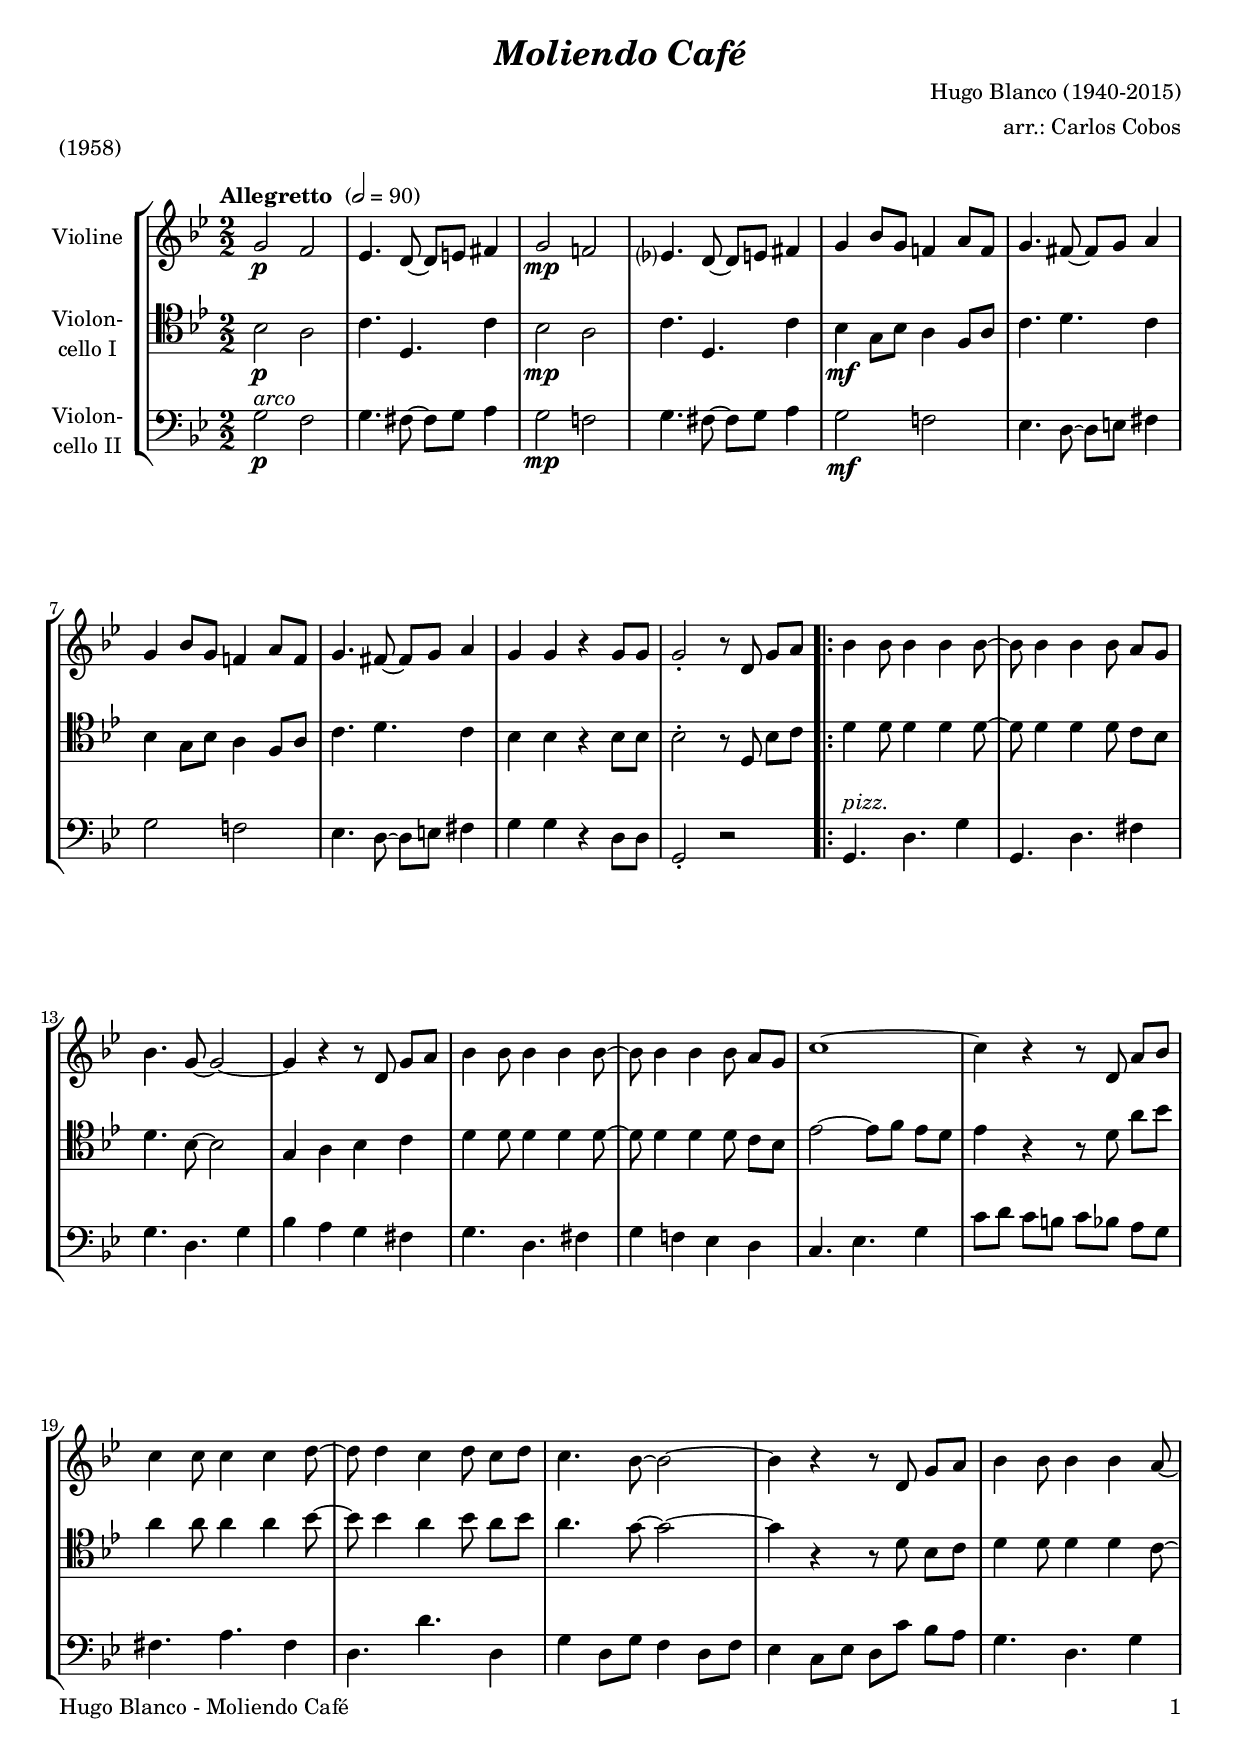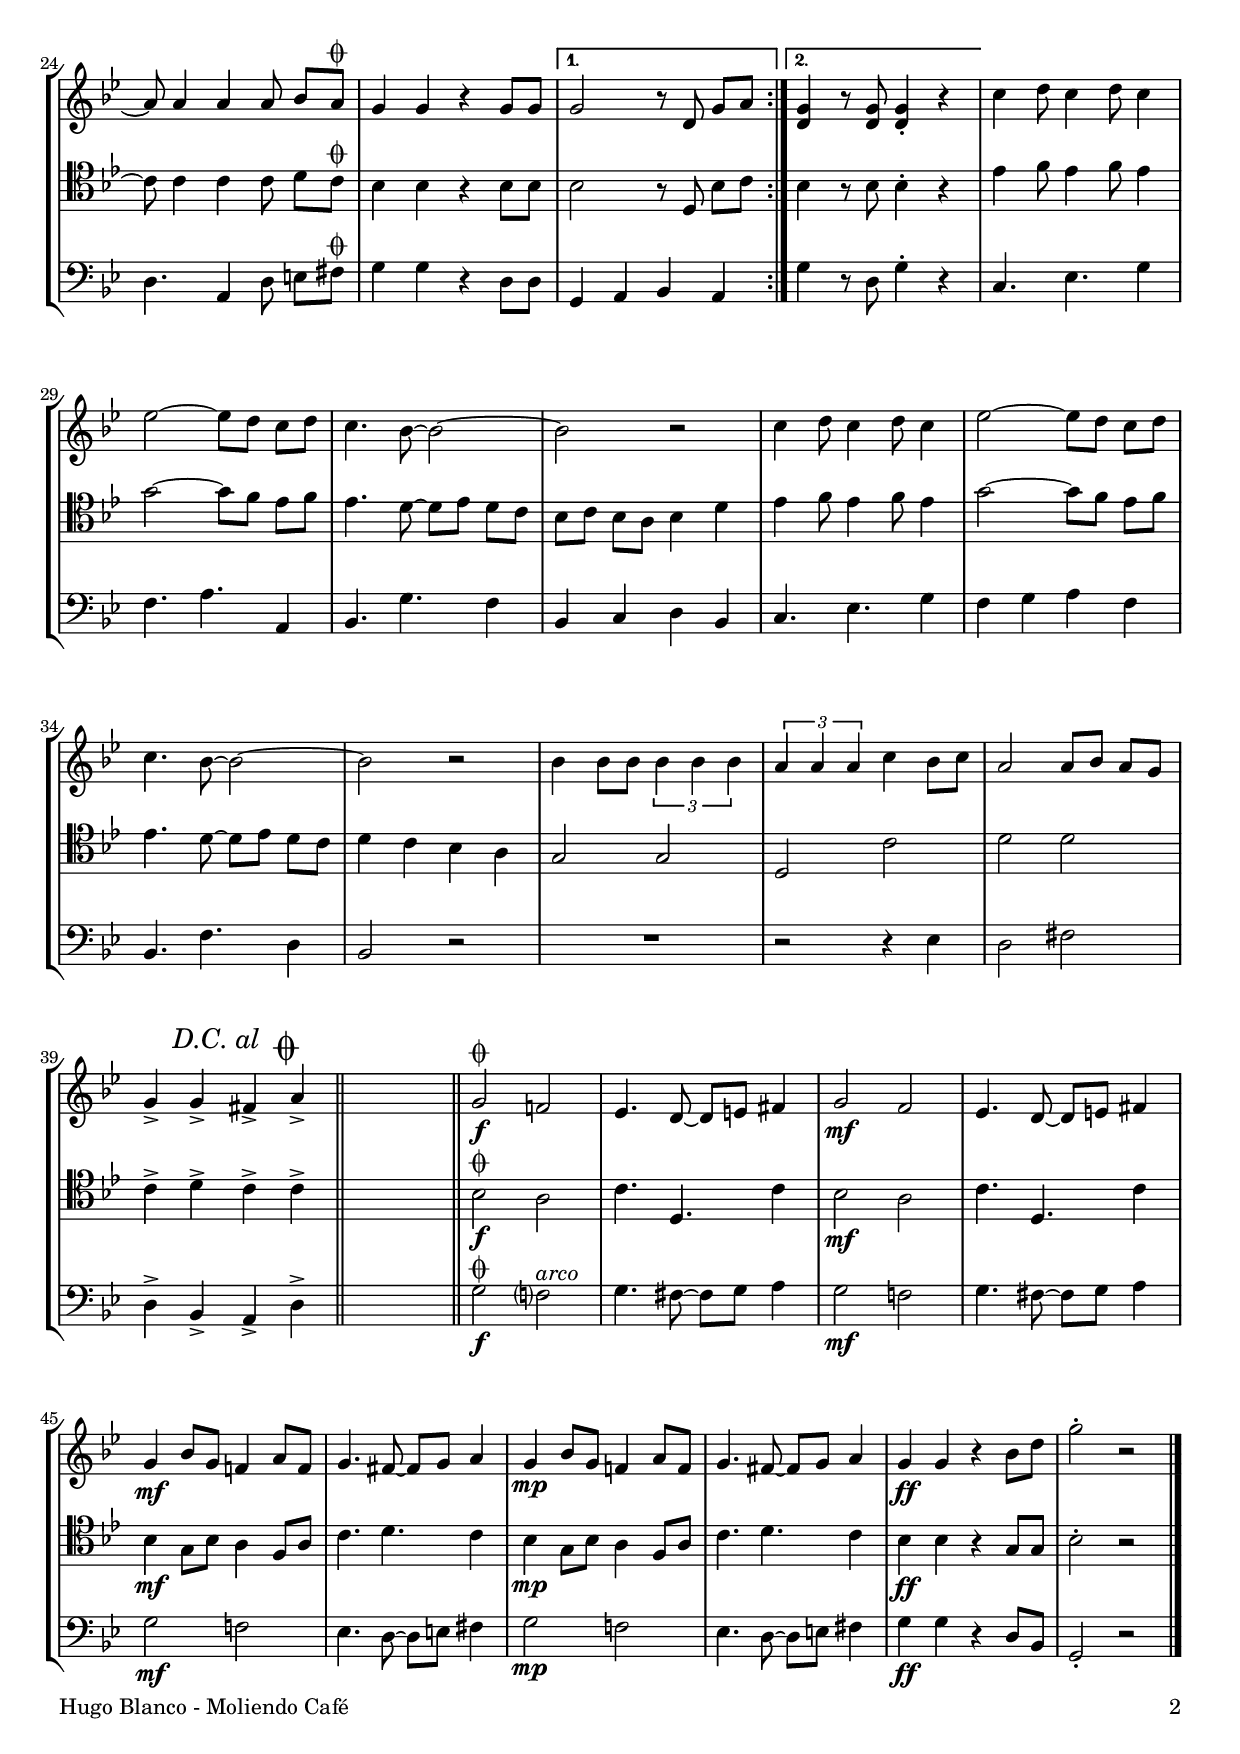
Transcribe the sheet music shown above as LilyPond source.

\version "2.22.0"
\include "deutsch.ly"
  
#(set-global-staff-size 19)

\header {
  title     = \markup \bold \italic "Moliendo Café"
  composer  = "Hugo Blanco (1940-2015)"
  arranger  = "arr.: Carlos Cobos"
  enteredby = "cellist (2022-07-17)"
  piece     = "(1958)"
}

voiceconsts = {
  \key g \minor
  \time 2/2
  \clef "bass"
  \numericTimeSignature
  \compressEmptyMeasures
  % Set default beaming for all staves
  \set Timing.beamExceptions = #'()
  \set Timing.baseMoment     = #(ly:make-moment 1 4)
  \set Timing.beatStructure  = #'(1 1 1)
  \tempo "Allegretto " 2=90
}

micl = "clarinet"
mifl = "flute"
miob = "oboe"
mifh = "french horn"
misx = "tenor sax"
mist = "string ensemble 1"
mipz = "pizzicato strings"
mivl = "violin"
miba = "cello"

arco = \markup \italic "arco"
dcas = \mark \markup { \italic "D.C. al " \musicglyph #"scripts.coda" }
pizz = \markup \italic "pizz."

va = \relative c'' {
  \voiceconsts
  \clef "treble"

  g2\p f
  es4. d8~ d e fis4
  g2\mp f!
  es?4. d8~ d e fis4
  g b8 g f!4 a8 f

  g4. fis8~ fis g a4
  g b8 g f!4 a8 f
  g4. fis8~ fis g a4
  g g r g8 g
  g2-. r8 d g a
  
  \repeat volta 2 {
    b4 b8 b4 b b8~
    b b4 b b8 a g
    b4. g8~ g2~
    g4 r r8 d g a
    b4 b8 b4 b b8~

    b b4 b b8 a g
    c1~
    c4 r r8 d, a' b
    c4 c8 c4 c d8~
    d d4 c d8 c d

    c4. b8~ b2~
    b4 r r8 d, g a
    b4 b8 b4 b a8~
    a a4 a a8 b a\coda
    g4 g r g8 g
  }
  \alternative {
    { g2 r8 d g a }
    { <d, g>4 r8 <d g> <d g>4-. r }
  }
  c' d8 c4 d8 c4
  es2~ es8 d c d
  c4. b8~ b2~

  b r
  c4 d8 c4 d8 c4
  es2~ es8 d c d
  c4. b8~ b2~
  b r
  b4 b8 b \tuplet 3/2 2 { b4 b b }

  \tuplet 3/2 2 { a a a } c b8 c
  a2 a8 b a g
  g4-> g-> \dcas fis-> a-> \bar "||"
  s1 \bar "||"
  g2\coda\f f!
  es4. d8~ d e fis4
  g2\mf f

  es4. d8~ d e fis4
  g\mf b8 g f!4 a8 f
  g4. fis8~ fis g a4
  g\mp b8 g f!4 a8 f
  g4. fis8~ fis g a4

  g\ff g r b8 d
  g2-. r \bar "|."
}

vb = \relative c' {
  \voiceconsts
  \clef "tenor"

  b2\p a
  c4. d, c'4
  b2\mp a
  c4. d, c'4
  b\mf g8 b a4 f8 a
  
  c4. d c4
  b g8 b a4 f8 a
  c4. d c4
  b b r b8 b
  b2-. r8 d, b' c
  
  \repeat volta 2 {
    d4 d8 d4 d d8~
    d d4 d d8 c b
    d4. b8~ b2
    g4 a b c
    d d8 d4 d d8~

    d d4 d d8 c b
    es2~ es8 f es d
    es4 r r8 d a' b
    a4 a8 a4 a b8~
    b b4 a b8 a b

    a4. g8~ g2~
    g4 r r8 d b c
    d4 d8 d4 d c8~
    c c4 c c8 d c\coda
    b4 b r b8 b
  }
  \alternative {
    { b2 r8 d, b' c }
    { b4 r8 b b4-. r }
  }
  es f8 es4 f8 es4
  g2~ g8 f es f
  es4. d8~ d es d c

  b c b a b4 d
  es f8 es4 f8 es4
  g2~ g8 f es f
  es4. d8~ d es d c
  d4 c b a
  g2 g

  d c'
  d d
  c4-> d-> \dcas c4-> c-> \bar "||"
  s1 \bar "||"
  b2\coda\f a
  c4. d, c'4
  b2\mf a

  c4. d, c'4
  b\mf g8 b a4 f8 a
  c4. d c4
  b\mp g8 b a4 f8 a
  c4. d c4

  b\ff b r g8 g
  b2-. r \bar "|."
}

vc = \relative c' {
  \voiceconsts

  g2^\arco\p f
  g4. fis8~ fis g a4
  g2\mp f!
  g4. fis8~ fis g a4
  g2\mf f!
  
  es4. d8~ d e fis4
  g2 f!
  es4. d8~ d e fis4
  g g r d8 d
  g,2-. r
  
  \set Staff.midiInstrument = \mipz
  \repeat volta 2 {
    g4.^\pizz d' g4
    g,4. d' fis4
    g4. d g4
    b a g fis
    g4. d fis4

    g f! es d
    c4. es g4
    c8 d c h c b a g
    fis4. a fis4
    d4. d' d,4

    g d8 g f4 d8 f
    es4 c8 es d c' b a
    g4. d g4
    d4. a4 d8 e fis\coda
    g4 g r d8 d
  }
  \alternative {
    { g,4 a b a }
    { g' r8 d g4-. r }
  }
  c,4. es g4
  f4. a a,4
  b4. g' f4

  b, c d b
  c4. es g4
  f g a f
  b,4. f' d4
  b2 r
  R1

  r2 r4 es
  d2 fis
  d4-> b-> \dcas a-> d-> \bar "||"
  s1 \bar "||"
  \set Staff.midiInstrument = \miba
  g2\coda\f f?^\arco
  g4. fis8~ fis g a4
  g2\mf f!

  g4. fis8~ fis g a4
  g2\mf f!
  es4. d8~ d e fis4
  g2\mp f!
  es4. d8~ d e fis4
  
  g\ff g r d8 b
  g2-. r \bar "|."
}


music = \new StaffGroup <<
      \new Staff {
	\set Staff.midiInstrument = \mivl
	\set Staff.instrumentName = \markup \center-column { "Violine" }
	\transpose g g { \va }
      }

      \new Staff {
	\set Staff.midiInstrument = \miba
	\set Staff.instrumentName = \markup \center-column { "Violon-" "cello I" }
	\transpose g g { \vb }
      }

      \new Staff {
	\set Staff.midiInstrument = \miba
	\set Staff.instrumentName = \markup \center-column { "Violon-" "cello II" }
	\transpose g g { \vc }
      }
>>

\book {
   \paper {
    print-page-number = ##t
    print-first-page-number = ##t
    ragged-last-bottom = ##f
    oddHeaderMarkup = \markup \null
    evenHeaderMarkup = \markup \null
    oddFooterMarkup = \markup {
      \fill-line {
        \on-the-fly #print-page-number-check-first
        "Hugo Blanco - Moliendo Café" \fromproperty #'page:page-number-string
      }
    }
    evenFooterMarkup = \oddFooterMarkup
  } \score {
    \music
    \layout {}
  }

  \score {
    \unfoldRepeats \music

    \midi {
      \context {
        \Score
      }
    }
  }
}